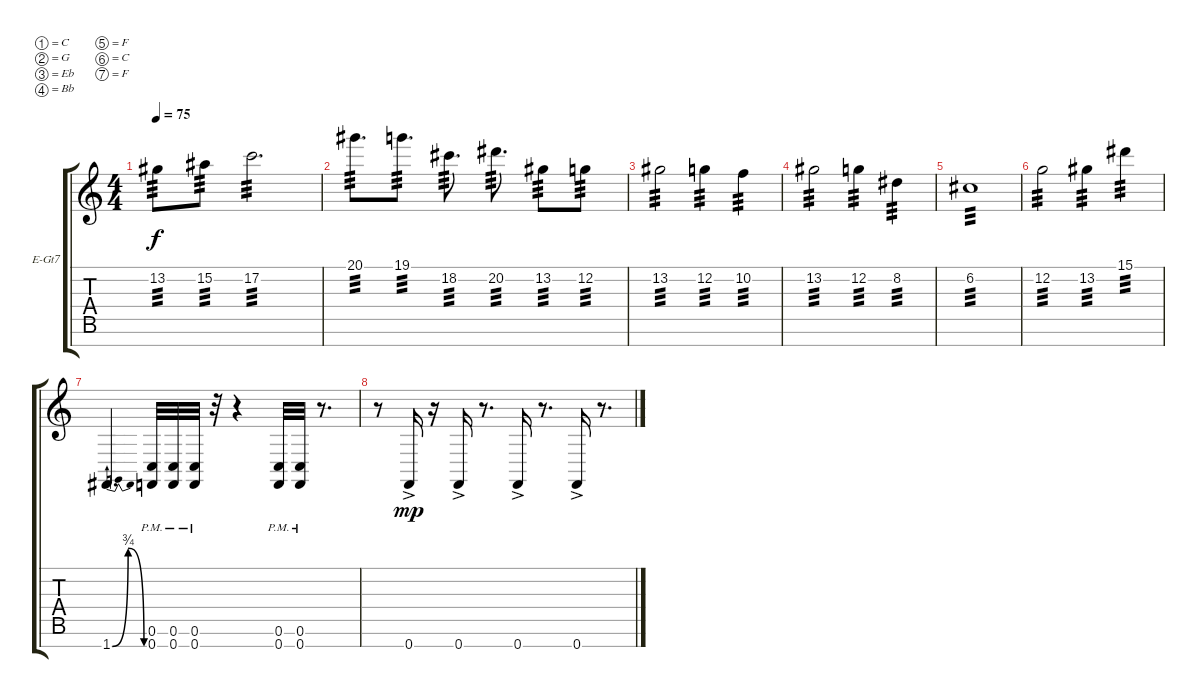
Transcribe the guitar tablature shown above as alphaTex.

\bracketExtendMode groupsimilarinstruments
\firstSystemTrackNameOrientation horizontal
\otherSystemsTrackNameOrientation horizontal
\track ("Electric Guitar" "E-Gt7") {instrument distortionguitar}
\staff {score tabs}
\tuning (C4 G3 Eb3 Bb2 F2 C2 F1)
\ts (4 4)
\tempo 75
\clef g2
\ks c
13.2.8{tp 3 dy f} 15.2.8{tp 3} 17.2.2{d tp 3} |
20.1.8{d tp 3} 19.1.8{d tp 3} 18.2.8{d tp 3} 20.2.8{d tp 3} 13.2.8{tp 3} 12.2.8{tp 3} |
13.2.2{tp 3} 12.2.4{tp 3} 10.2.4{tp 3} |
13.2.2{tp 3} 12.2.4{tp 3} 8.2.4{tp 3} |
6.2.1{tp 3} |
12.2.2{tp 3} 13.2.4{tp 3} 15.1.4{tp 3} |
1.7{be (bendrelease 0 0 30 3 30 3 60 0)}.4{d} (0.6{pm} 0.7{pm}).32 (0.6{pm} 0.7{pm}).32 (0.6{pm} 0.7{pm}).32 r.32 r.4 (0.6{pm} 0.7{pm}).32 (0.6{pm} 0.7{pm}).32 r.8{d} |
r.8 0.7{ac}.16{dy mp} r.16 0.7{ac}.16 r.8{d} 0.7{ac}.16 r.8{d} 0.7{ac}.16 r.8{d}
